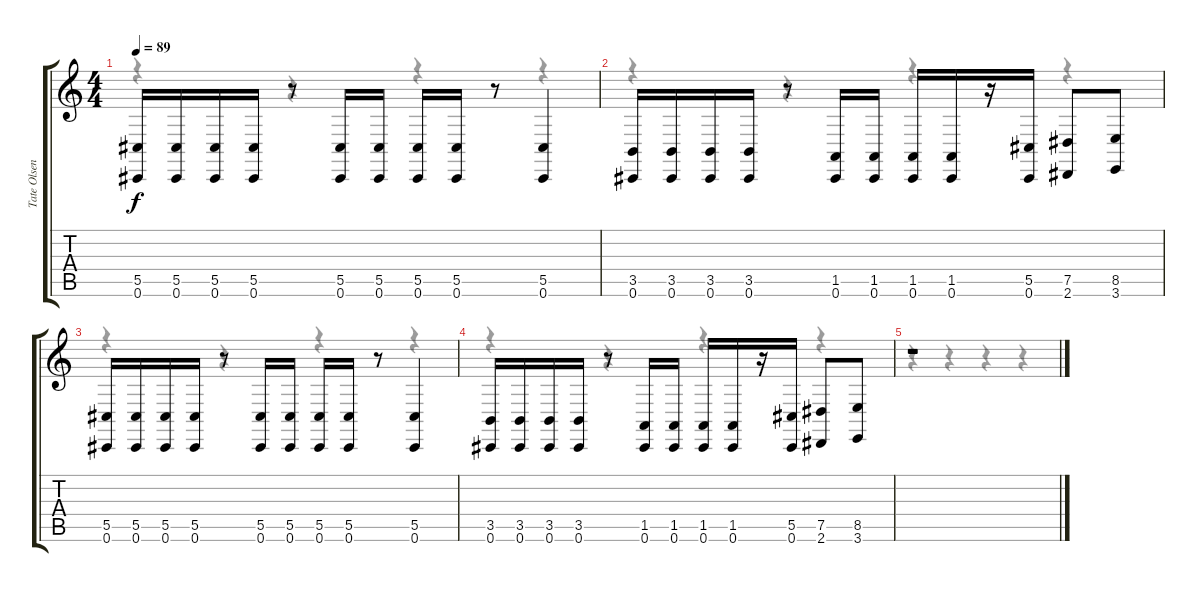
\track ("Tate Olsen" "Tate Olsen") {instrument cello}
\staff {score tabs}
\tuning (Eb4 Bb3 Gb3 Db3 Ab2 Db2) {hide}
\voice
\ts (4 4)
\tempo 89
\clef g2
\ks c
(5.5 0.6).16{dy f} (5.5 0.6).16 (5.5 0.6).16 (5.5 0.6).16 r.8 (5.5 0.6).16 (5.5 0.6).16 (5.5 0.6).16 (5.5 0.6).16 r.8 (5.5 0.6).4 |
(3.5 0.6).16 (3.5 0.6).16 (3.5 0.6).16 (3.5 0.6).16 r.8 (1.5 0.6).16 (1.5 0.6).16 (1.5 0.6).16 (1.5 0.6).16 r.16 (5.5 0.6).16 (7.5 2.6).8 (8.5 3.6).8 |
(5.5 0.6).16 (5.5 0.6).16 (5.5 0.6).16 (5.5 0.6).16 r.8 (5.5 0.6).16 (5.5 0.6).16 (5.5 0.6).16 (5.5 0.6).16 r.8 (5.5 0.6).4 |
(3.5 0.6).16 (3.5 0.6).16 (3.5 0.6).16 (3.5 0.6).16 r.8 (1.5 0.6).16 (1.5 0.6).16 (1.5 0.6).16 (1.5 0.6).16 r.16 (5.5 0.6).16 (7.5 2.6).8 (8.5 3.6).8 |
r.1
\voice
\clef g2
\ottava regular
\simile none
\ks c
r.4{dy f} r.4 r.4 r.4 |
r.4 r.4 r.4 r.4 |
r.4 r.4 r.4 r.4 |
r.4 r.4 r.4 r.4 |
r.4 r.4 r.4 r.4
